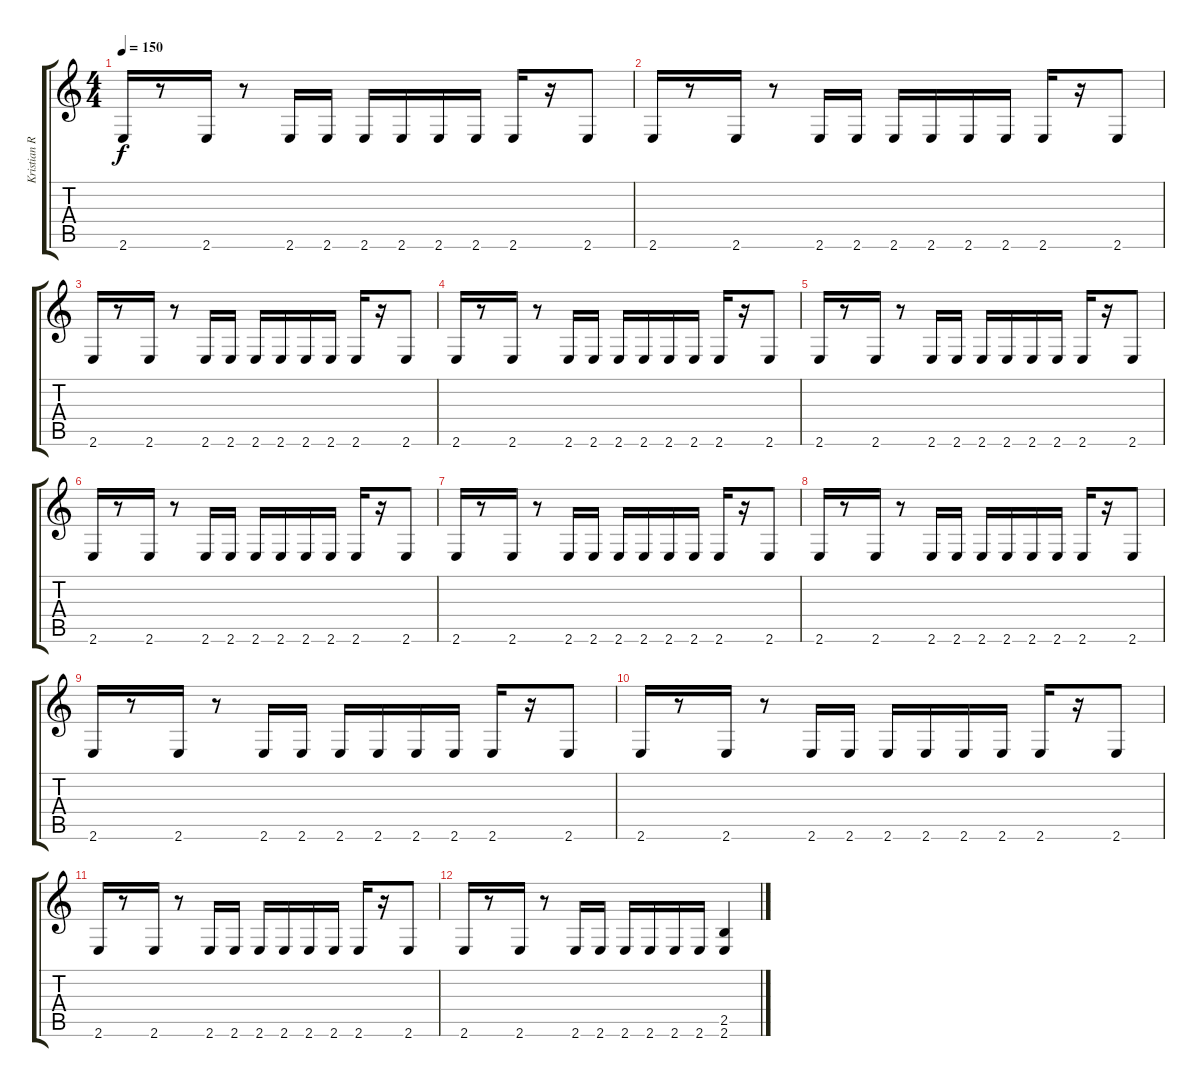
\track ("Kristian Ranta" "Kristian R") {instrument distortionguitar}
\staff {score tabs}
\tuning (E4 B3 G3 D3 A2 D2) {hide}
\ts (4 4)
\tempo 150
\clef g2
\ks c
2.6.16{dy f} r.8 2.6.16 r.8 2.6.16 2.6.16 2.6.16 2.6.16 2.6.16 2.6.16 2.6.16 r.16 2.6.8 |
2.6.16 r.8 2.6.16 r.8 2.6.16 2.6.16 2.6.16 2.6.16 2.6.16 2.6.16 2.6.16 r.16 2.6.8 |
2.6.16 r.8 2.6.16 r.8 2.6.16 2.6.16 2.6.16 2.6.16 2.6.16 2.6.16 2.6.16 r.16 2.6.8 |
2.6.16 r.8 2.6.16 r.8 2.6.16 2.6.16 2.6.16 2.6.16 2.6.16 2.6.16 2.6.16 r.16 2.6.8 |
2.6.16 r.8 2.6.16 r.8 2.6.16 2.6.16 2.6.16 2.6.16 2.6.16 2.6.16 2.6.16 r.16 2.6.8 |
2.6.16 r.8 2.6.16 r.8 2.6.16 2.6.16 2.6.16 2.6.16 2.6.16 2.6.16 2.6.16 r.16 2.6.8 |
2.6.16 r.8 2.6.16 r.8 2.6.16 2.6.16 2.6.16 2.6.16 2.6.16 2.6.16 2.6.16 r.16 2.6.8 |
2.6.16 r.8 2.6.16 r.8 2.6.16 2.6.16 2.6.16 2.6.16 2.6.16 2.6.16 2.6.16 r.16 2.6.8 |
2.6.16 r.8 2.6.16 r.8 2.6.16 2.6.16 2.6.16 2.6.16 2.6.16 2.6.16 2.6.16 r.16 2.6.8 |
2.6.16 r.8 2.6.16 r.8 2.6.16 2.6.16 2.6.16 2.6.16 2.6.16 2.6.16 2.6.16 r.16 2.6.8 |
2.6.16 r.8 2.6.16 r.8 2.6.16 2.6.16 2.6.16 2.6.16 2.6.16 2.6.16 2.6.16 r.16 2.6.8 |
2.6.16 r.8 2.6.16 r.8 2.6.16 2.6.16 2.6.16 2.6.16 2.6.16 2.6.16 (2.5 2.6).4
